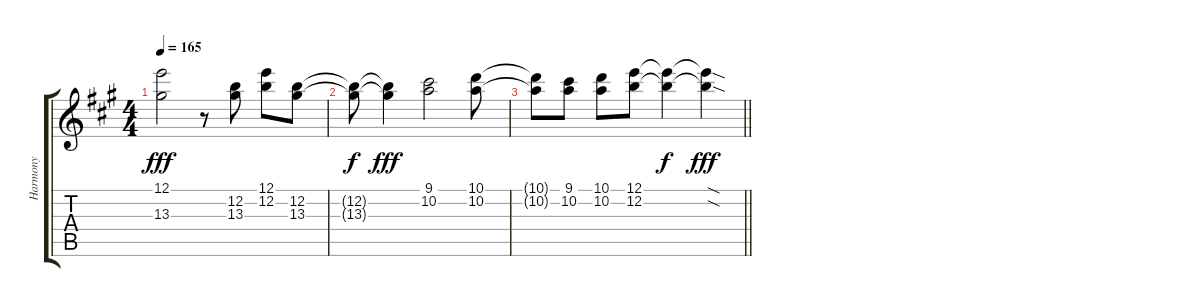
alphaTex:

\track ("Harmony" "Harmony") {instrument distortionguitar}
\staff {score tabs}
\tuning (E4 B3 G3 D3 A2 E2) {hide}
\ts (4 4)
\tempo 165
\clef g2
\ks a
(12.1{t} 13.3{t}).2{dy fff} r.8 (12.2 13.3).8 (12.1 12.2).8 (12.2 13.3).8 |
(12.2{t} 13.3{t}).8{dy f} (12.2{t} 13.3{t}).4{dy fff} (9.1 10.2).2 (10.1 10.2).8 |
\barLineRight lightlight
(10.1{t} 10.2{t}).8 (9.1 10.2).8 (10.1 10.2).8 (12.1 12.2).8 (12.1{t} 12.2{t}).4{dy f} (12.1{sod t} 12.2{sod t}).4{dy fff}
